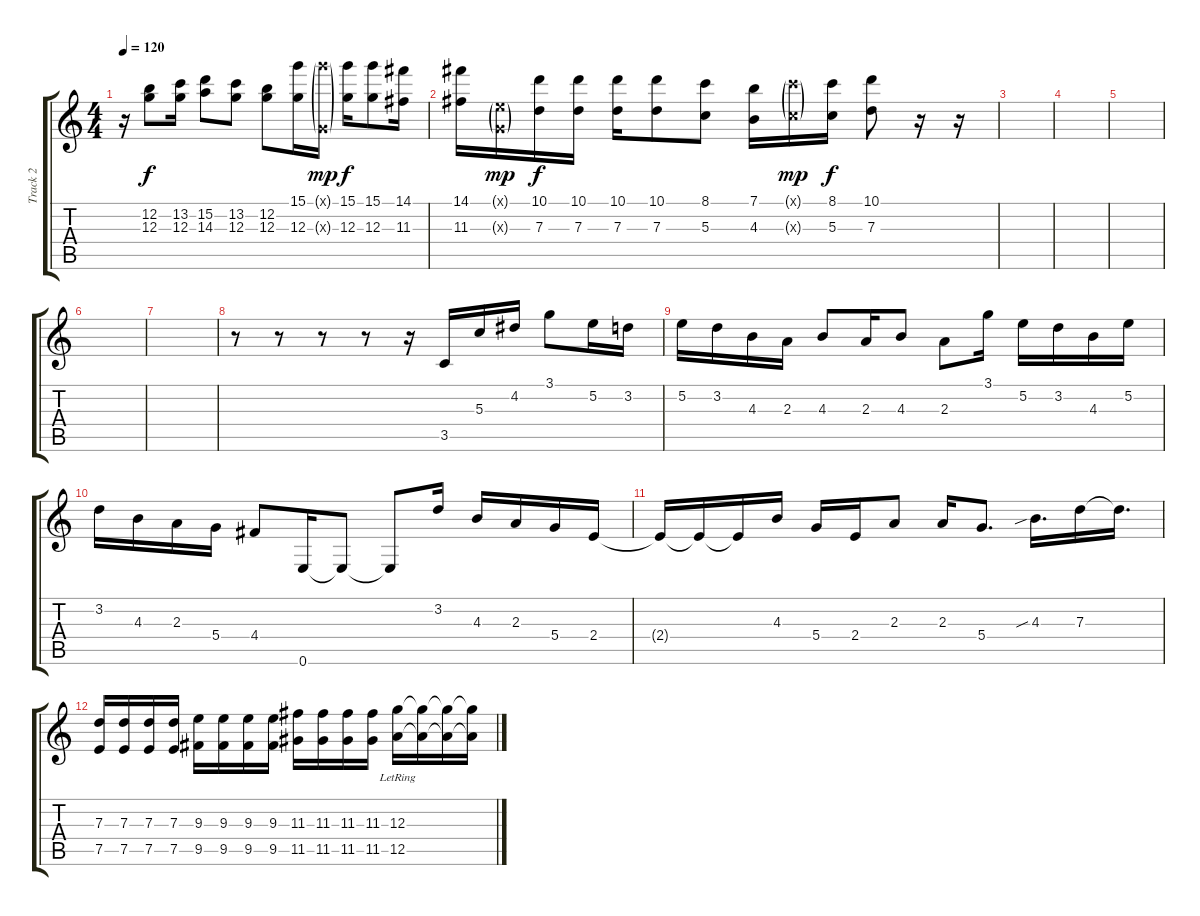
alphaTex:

\track ("Track 2" "Track 2") {instrument distortionguitar}
\staff {score tabs}
\tuning (E4 B3 G3 D3 A2 E2) {hide}
\ts (4 4)
\tempo 120
\clef g2
\ks c
r.16{dy f} (12.2 12.3).8 (13.2 12.3).16 (15.2 14.3).8 (13.2 12.3).8 (12.2 12.3).8 (15.1 12.3).16 (15.1{g x} 0.3{g x}).16{dy mp} (15.1 12.3).16{dy f} (15.1 12.3).8 (14.1 11.3).16 |
(14.1 11.3).16 (0.1{g x} 0.3{g x}).16{dy mp} (10.1 7.3).16{dy f} (10.1 7.3).16 (10.1 7.3).16 (10.1 7.3).8 (8.1 5.3).8 (7.1 4.3).16 (8.1{g x} 5.3{g x}).16{dy mp} (8.1 5.3).16{dy f} (10.1 7.3).8 r.16 r.16 |
|
|
|
|
|
r.8 r.8 r.8 r.8 r.16 3.5.16 5.3.16 4.2.16 3.1.8 5.2.16 3.2.16 |
5.2.16 3.2.16 4.3.16 2.3.16 4.3.8 2.3.16 4.3.8 2.3.8 3.1.16 5.2.16 3.2.16 4.3.16 5.2.16 |
3.2.16 4.3.16 2.3.16 5.4.16 4.4.8 0.6.16 0.6{t}.8 0.6{t}.8 3.2.16 4.3.16 2.3.16 5.4.16 2.4.16 |
2.4{t}.16 2.4{t}.16 2.4{t}.16 4.3.16 5.4.16 2.4.16 2.3.8 2.3.16 5.4.8{d} 4.3{sib}.16{d} 7.3.16 7.3{t}.16{d} |
(7.3 7.5).16 (7.3 7.5).16 (7.3 7.5).16 (7.3 7.5).16 (9.3 9.5).16 (9.3 9.5).16 (9.3 9.5).16 (9.3 9.5).16 (11.3 11.5).16 (11.3 11.5).16 (11.3 11.5).16 (11.3 11.5).16 (12.3{lr} 12.5).16 (12.3{t} 12.5{t}).16 (12.3{t} 12.5{t}).16 (12.3{t} 12.5{t}).16
